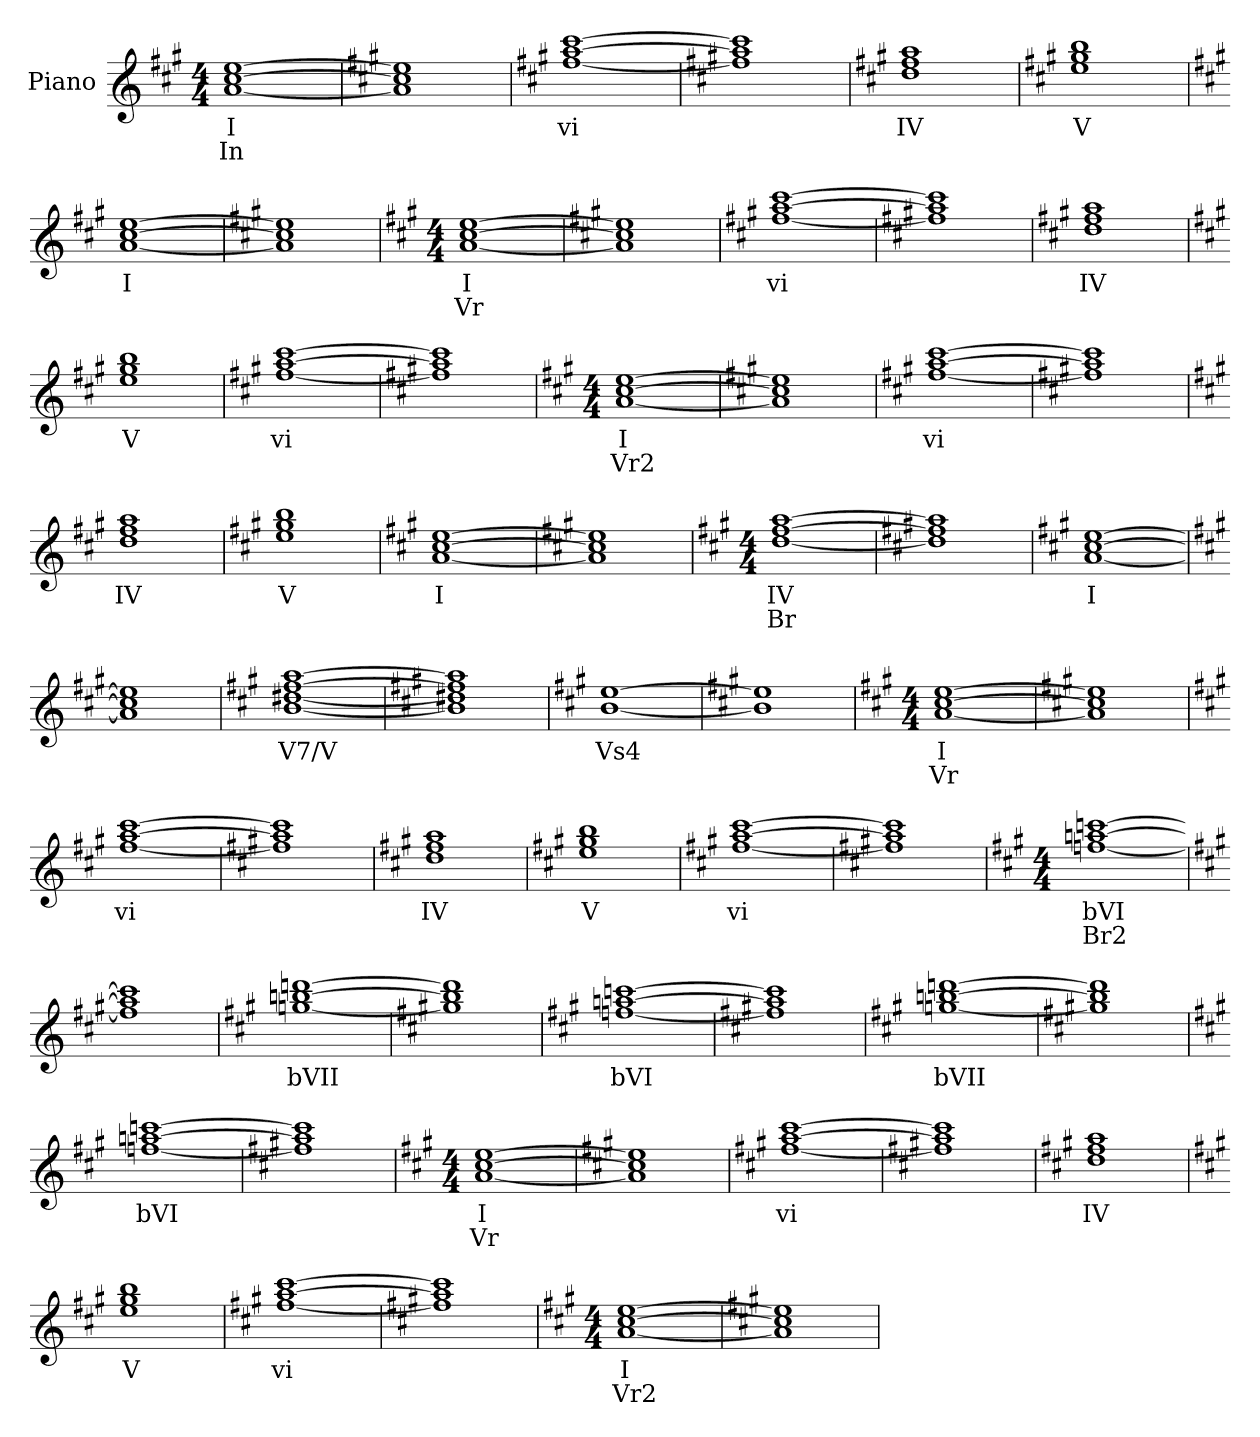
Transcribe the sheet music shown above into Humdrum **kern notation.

**kern	**text	**text
*part1	*part1	*part1
*staff1	*staff1	*staff1
*I"Piano	*	*
*I'Pno	*	*
*k[f#c#g#]	*	*
*A:	*	*
*M4/4	*	*
=	=	=
[1a [1cc# [1ee	I	In
=	=	=
*k[f#c#g#]	*	*
*A:	*	*
1a] 1cc#] 1ee]	.	.
=	=	=
*k[f#c#g#]	*	*
*A:	*	*
[1ff# [1aa [1ccc#	vi	.
=	=	=
*k[f#c#g#]	*	*
*A:	*	*
1ff#] 1aa] 1ccc#]	.	.
=	=	=
*k[f#c#g#]	*	*
*A:	*	*
1dd 1ff# 1aa	IV	.
=	=	=
*k[f#c#g#]	*	*
*A:	*	*
1ee 1gg# 1bb	V	.
=	=	=
*k[f#c#g#]	*	*
*A:	*	*
[1a [1cc# [1ee	I	.
=	=	=
*k[f#c#g#]	*	*
*A:	*	*
1a] 1cc#] 1ee]	.	.
=	=	=
*k[f#c#g#]	*	*
*A:	*	*
*M4/4	*	*
[1a [1cc# [1ee	I	Vr
=	=	=
*k[f#c#g#]	*	*
*A:	*	*
1a] 1cc#] 1ee]	.	.
=	=	=
*k[f#c#g#]	*	*
*A:	*	*
[1ff# [1aa [1ccc#	vi	.
=	=	=
*k[f#c#g#]	*	*
*A:	*	*
1ff#] 1aa] 1ccc#]	.	.
=	=	=
*k[f#c#g#]	*	*
*A:	*	*
1dd 1ff# 1aa	IV	.
=	=	=
*k[f#c#g#]	*	*
*A:	*	*
1ee 1gg# 1bb	V	.
=	=	=
*k[f#c#g#]	*	*
*A:	*	*
[1ff# [1aa [1ccc#	vi	.
=	=	=
*k[f#c#g#]	*	*
*A:	*	*
1ff#] 1aa] 1ccc#]	.	.
=	=	=
*k[f#c#g#]	*	*
*A:	*	*
*M4/4	*	*
[1a [1cc# [1ee	I	Vr2
=	=	=
*k[f#c#g#]	*	*
*A:	*	*
1a] 1cc#] 1ee]	.	.
=	=	=
*k[f#c#g#]	*	*
*A:	*	*
[1ff# [1aa [1ccc#	vi	.
=	=	=
*k[f#c#g#]	*	*
*A:	*	*
1ff#] 1aa] 1ccc#]	.	.
=	=	=
*k[f#c#g#]	*	*
*A:	*	*
1dd 1ff# 1aa	IV	.
=	=	=
*k[f#c#g#]	*	*
*A:	*	*
1ee 1gg# 1bb	V	.
=	=	=
*k[f#c#g#]	*	*
*A:	*	*
[1a [1cc# [1ee	I	.
=	=	=
*k[f#c#g#]	*	*
*A:	*	*
1a] 1cc#] 1ee]	.	.
=	=	=
*k[f#c#g#]	*	*
*A:	*	*
*M4/4	*	*
[1dd [1ff# [1aa	IV	Br
=	=	=
*k[f#c#g#]	*	*
*A:	*	*
1dd] 1ff#] 1aa]	.	.
=	=	=
*k[f#c#g#]	*	*
*A:	*	*
[1a [1cc# [1ee	I	.
=	=	=
*k[f#c#g#]	*	*
*A:	*	*
1a] 1cc#] 1ee]	.	.
=	=	=
*k[f#c#g#]	*	*
*A:	*	*
[1b [1dd#X [1ff# [1aa	V7/V	.
=	=	=
*k[f#c#g#]	*	*
*A:	*	*
1b] 1dd#X] 1ff#] 1aa]	.	.
=	=	=
*k[f#c#g#]	*	*
*A:	*	*
[1b [1ee	Vs4	.
=	=	=
*k[f#c#g#]	*	*
*A:	*	*
1b] 1ee]	.	.
=	=	=
*k[f#c#g#]	*	*
*A:	*	*
*M4/4	*	*
[1a [1cc# [1ee	I	Vr
=	=	=
*k[f#c#g#]	*	*
*A:	*	*
1a] 1cc#] 1ee]	.	.
=	=	=
*k[f#c#g#]	*	*
*A:	*	*
[1ff# [1aa [1ccc#	vi	.
=	=	=
*k[f#c#g#]	*	*
*A:	*	*
1ff#] 1aa] 1ccc#]	.	.
=	=	=
*k[f#c#g#]	*	*
*A:	*	*
1dd 1ff# 1aa	IV	.
=	=	=
*k[f#c#g#]	*	*
*A:	*	*
1ee 1gg# 1bb	V	.
=	=	=
*k[f#c#g#]	*	*
*A:	*	*
[1ff# [1aa [1ccc#	vi	.
=	=	=
*k[f#c#g#]	*	*
*A:	*	*
1ff#] 1aa] 1ccc#]	.	.
=	=	=
*k[f#c#g#]	*	*
*A:	*	*
*M4/4	*	*
[1ffn [1aan [1cccn	bVI	Br2
=	=	=
*k[f#c#g#]	*	*
*A:	*	*
1ffn] 1aan] 1cccn]	.	.
=	=	=
*k[f#c#g#]	*	*
*A:	*	*
[1ggn [1bbn [1dddn	bVII	.
=	=	=
*k[f#c#g#]	*	*
*A:	*	*
1ggn] 1bbn] 1dddn]	.	.
=	=	=
*k[f#c#g#]	*	*
*A:	*	*
[1ffn [1aan [1cccn	bVI	.
=	=	=
*k[f#c#g#]	*	*
*A:	*	*
1ffn] 1aan] 1cccn]	.	.
=	=	=
*k[f#c#g#]	*	*
*A:	*	*
[1ggn [1bbn [1dddn	bVII	.
=	=	=
*k[f#c#g#]	*	*
*A:	*	*
1ggn] 1bbn] 1dddn]	.	.
=	=	=
*k[f#c#g#]	*	*
*A:	*	*
[1ffn [1aan [1cccn	bVI	.
=	=	=
*k[f#c#g#]	*	*
*A:	*	*
1ffn] 1aan] 1cccn]	.	.
=	=	=
*k[f#c#g#]	*	*
*A:	*	*
*M4/4	*	*
[1a [1cc# [1ee	I	Vr
=	=	=
*k[f#c#g#]	*	*
*A:	*	*
1a] 1cc#] 1ee]	.	.
=	=	=
*k[f#c#g#]	*	*
*A:	*	*
[1ff# [1aa [1ccc#	vi	.
=	=	=
*k[f#c#g#]	*	*
*A:	*	*
1ff#] 1aa] 1ccc#]	.	.
=	=	=
*k[f#c#g#]	*	*
*A:	*	*
1dd 1ff# 1aa	IV	.
=	=	=
*k[f#c#g#]	*	*
*A:	*	*
1ee 1gg# 1bb	V	.
=	=	=
*k[f#c#g#]	*	*
*A:	*	*
[1ff# [1aa [1ccc#	vi	.
=	=	=
*k[f#c#g#]	*	*
*A:	*	*
1ff#] 1aa] 1ccc#]	.	.
=	=	=
*k[f#c#g#]	*	*
*A:	*	*
*M4/4	*	*
[1a [1cc# [1ee	I	Vr2
=	=	=
*k[f#c#g#]	*	*
*A:	*	*
1a] 1cc#] 1ee]	.	.
=	=	=
*-	*-	*-
